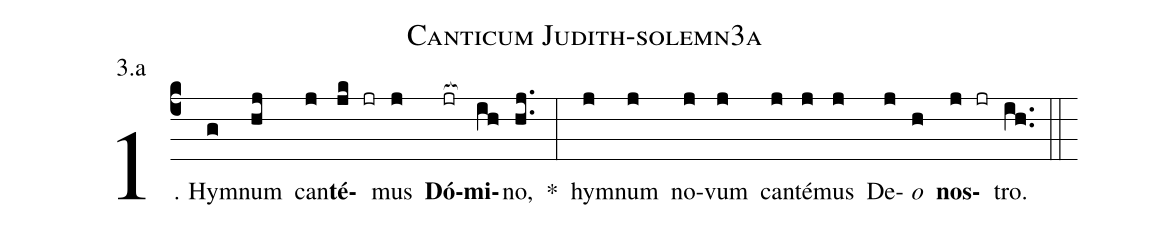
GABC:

name: Canticum Judith-solemn3a;
annotation: 3.a;
%%
(c4)1. Hym(g)num(hj) can(j)<b>té</b>(jk jr)mus(j) <b>Dó</b>(jr[ocb:1{])<b>mi</b>(ih[ocb:0}])no,(hj..) *(:) hym(j)num(j) no(j)vum(j) can(j)té(j)mus(j) De(j)<i>o</i>(h) <b>nos</b>(j jr)tro.(ih..) (::)
